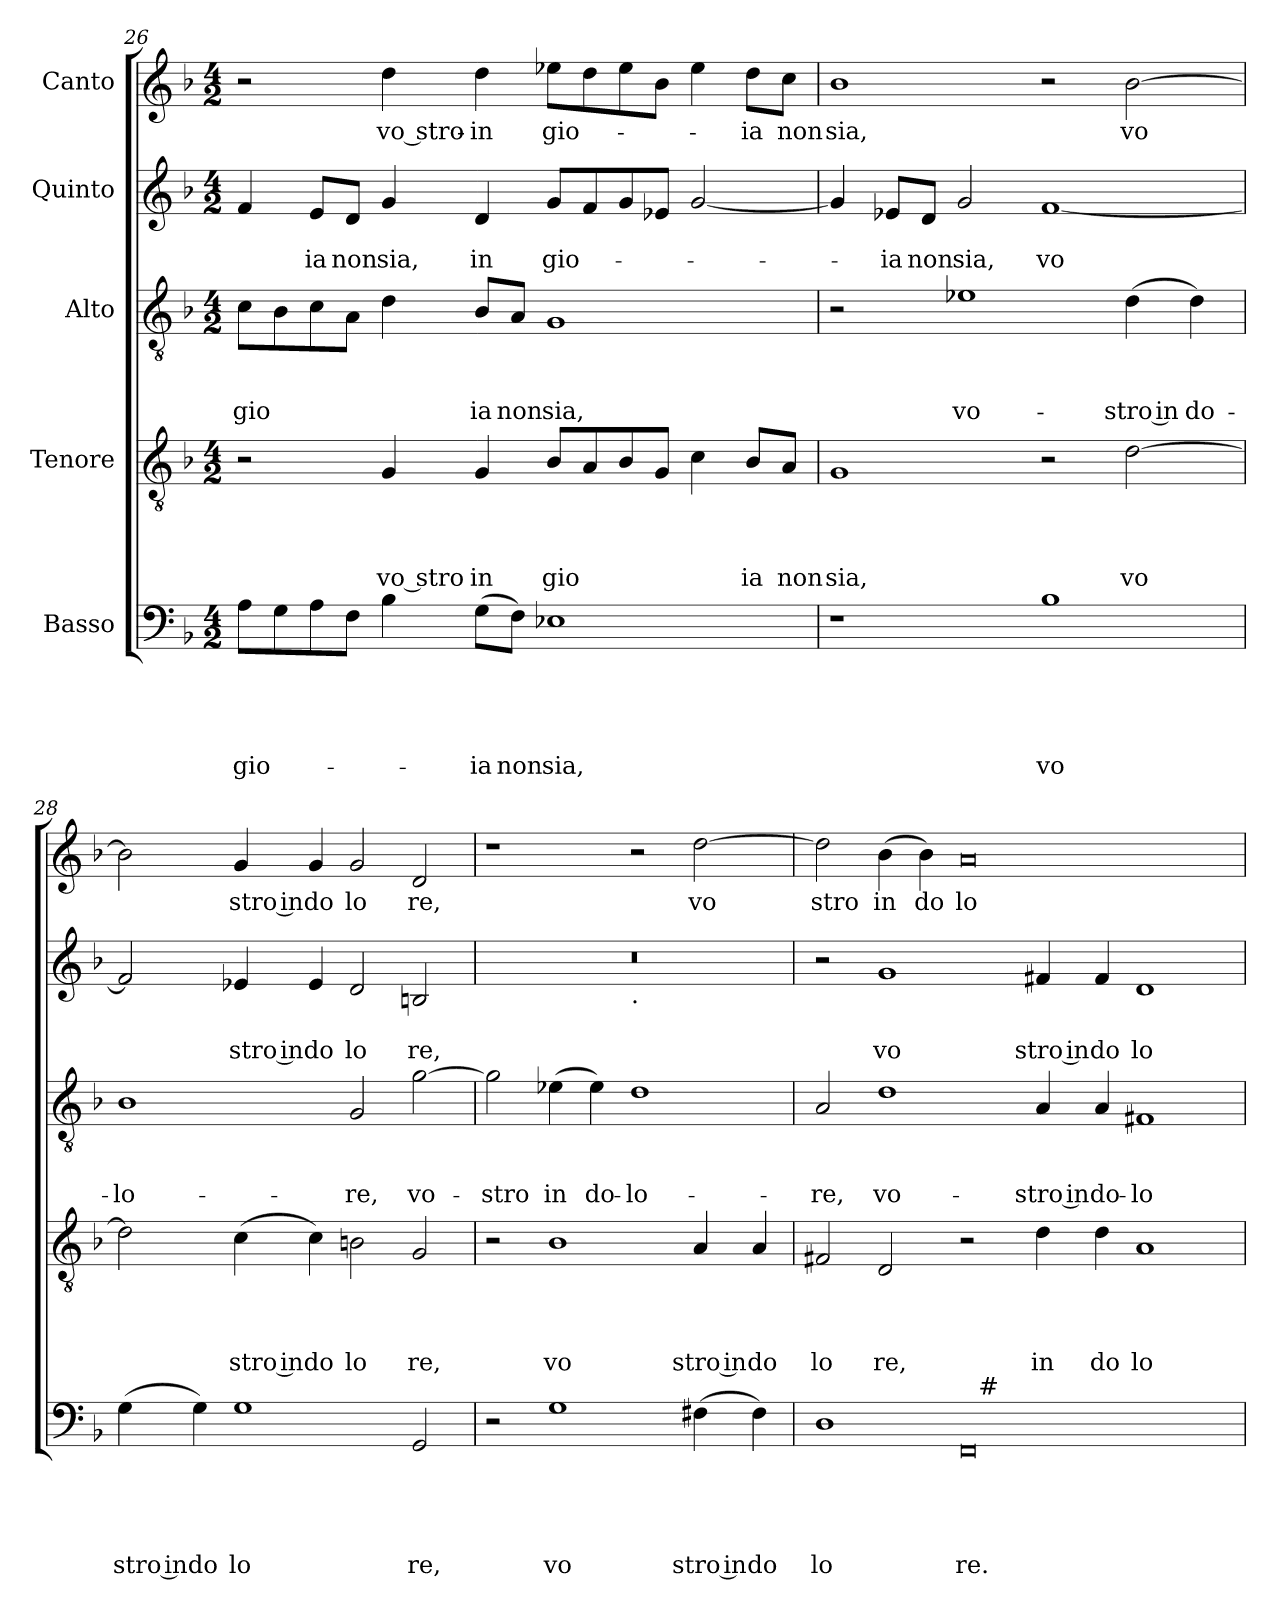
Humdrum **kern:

**kern	**text	**text	**text	**text	**text	**kern	**text	**text	**text	**text	**kern	**text	**text	**text	**kern	**text	**text	**kern	**text
*part5	*part5	*part5	*part5	*part5	*part5	*part4	*part4	*part4	*part4	*part4	*part3	*part3	*part3	*part3	*part2	*part2	*part2	*part1	*part1
*staff5	*staff5	*staff5	*staff5	*staff5	*staff5	*staff4	*staff4	*staff4	*staff4	*staff4	*staff3	*staff3	*staff3	*staff3	*staff2	*staff2	*staff2	*staff1	*staff1
*I"Basso	*	*	*	*	*	*I"Tenore	*	*	*	*	*I"Alto	*	*	*	*I"Quinto	*	*	*I"Canto	*
*clefF4	*	*	*	*	*	*clefGv2	*	*	*	*	*clefGv2	*	*	*	*clefG2	*	*	*clefG2	*
*ITrd-3c-5	*	*	*	*	*	*ITrd-3c-5	*	*	*	*	*ITrd-3c-5	*	*	*	*ITrd-3c-5	*	*	*	*
*k[b-e-]	*	*	*	*	*	*k[b-e-]	*	*	*	*	*k[b-e-]	*	*	*	*k[b-e-]	*	*	*k[b-]	*
*B-:	*	*	*	*	*	*B-:	*	*	*	*	*B-:	*	*	*	*B-:	*	*	*F:	*
*M4/2	*	*	*	*	*	*M4/2	*	*	*	*	*M4/2	*	*	*	*M4/2	*	*	*M4/2	*
=26	=26	=26	=26	=26	=26	=26	=26	=26	=26	=26	=26	=26	=26	=26	=26	=26	=26	=26	=26
!	!	!	!	!	!LO:LY:b	!	!	!	!	!	!	!	!	!LO:LY:b	!	!	!	!	!
8d\L	.	.	.	.	gio-	2r	.	.	.	.	8f\L	.	.	gio	4b-/	.	.	2r	.
8c\	.	.	.	.	.	.	.	.	.	.	8e-\	.	.	.	.	.	.	.	.
!	!	!	!	!	!	!	!	!	!	!	!	!	!	!	!	!	!LO:LY:b	!	!
8d\	.	.	.	.	.	.	.	.	.	.	8f\	.	.	.	8a/L	.	-ia	.	.
!	!	!	!	!	!	!	!	!	!	!	!	!	!	!	!	!	!LO:LY:b	!	!
8B-\J	.	.	.	.	.	.	.	.	.	.	8d\J	.	.	.	8g/J	.	non	.	.
!	!	!	!	!	!	!	!	!	!	!LO:LY:b	!	!	!	!	!	!	!LO:LY:b	!	!LO:LY:b
4e-\	.	.	.	.	.	4c/	.	.	.	vo stro	4g\	.	.	.	4cc/	.	sia,	4dd\	vo stro-
!	!	!	!	!	!LO:LY:b	!	!	!	!	!LO:LY:b	!	!	!	!LO:LY:b	!	!	!LO:LY:b	!	!LO:LY:b
(>8c\L	.	.	.	.	-ia	4c/	.	.	.	in	8e-/L	.	.	ia	4g/	.	in	4dd\	-in
!	!	!	!	!	!LO:LY:b	!	!	!	!	!	!	!	!	!LO:LY:b	!	!	!	!	!
8B-\J)	.	.	.	.	non	.	.	.	.	.	8d/J	.	.	non	.	.	.	.	.
!	!	!	!	!	!LO:LY:b	!	!	!	!	!LO:LY:b	!	!	!	!LO:LY:b	!	!	!LO:LY:b	!	!LO:LY:b
1A-X	.	.	.	.	sia,	8e-/L	.	.	.	gio	1c	.	.	sia,	8cc/L	.	gio-	8ee-X\L	gio-
.	.	.	.	.	.	8d/	.	.	.	.	.	.	.	.	8b-/	.	.	8dd\	.
.	.	.	.	.	.	8e-/	.	.	.	.	.	.	.	.	8cc/	.	.	8ee-\	.
.	.	.	.	.	.	8c/J	.	.	.	.	.	.	.	.	8a-X/J	.	.	8b-\J	.
.	.	.	.	.	.	4f\	.	.	.	.	.	.	.	.	[<2cc/	.	.	4ee-\	.
!	!	!	!	!	!	!	!	!	!	!LO:LY:b	!	!	!	!	!	!	!	!	!LO:LY:b
.	.	.	.	.	.	8e-/L	.	.	.	ia	.	.	.	.	.	.	.	8dd\L	-ia
!	!	!	!	!	!	!	!	!	!	!LO:LY:b	!	!	!	!	!	!	!	!	!LO:LY:b
.	.	.	.	.	.	8d/J	.	.	.	non	.	.	.	.	.	.	.	8cc>\J	non
!!LO:LB:g=z
=27	=27	=27	=27	=27	=27	=27	=27	=27	=27	=27	=27	=27	=27	=27	=27	=27	=27	=27	=27
!	!	!	!	!	!	!	!	!	!	!LO:LY:b	!	!	!	!	!	!	!	!	!LO:LY:b
1r	.	.	.	.	.	1c	.	.	.	sia,	2r	.	.	.	4cc/]	.	.	1b-	sia,
!	!	!	!	!	!	!	!	!	!	!	!	!	!	!	!	!	!LO:LY:b	!	!
.	.	.	.	.	.	.	.	.	.	.	.	.	.	.	8a-X/L	.	-ia	.	.
!	!	!	!	!	!	!	!	!	!	!	!	!	!	!	!	!	!LO:LY:b	!	!
.	.	.	.	.	.	.	.	.	.	.	.	.	.	.	8g/J	.	non	.	.
!	!	!	!	!	!	!	!	!	!	!	!	!	!	!LO:LY:b	!	!	!LO:LY:b	!	!
.	.	.	.	.	.	.	.	.	.	.	1a-X	.	.	vo-	2cc/	.	sia,	.	.
!	!	!	!	!	!LO:LY:b	!	!	!	!	!	!	!	!	!	!	!	!LO:LY:b	!	!
1e-	.	.	.	.	vo	2r	.	.	.	.	.	.	.	.	[<1b-	.	vo	2r	.
!	!	!	!	!	!	!	!	!	!	!LO:LY:b	!	!	!	!LO:LY:b:rj	!	!	!	!	!LO:LY:b
.	.	.	.	.	.	[>2g\	.	.	.	vo	(<4g\	.	.	-stro in	.	.	.	[>2b-\	vo
!	!	!	!	!	!	!	!	!	!	!	!	!	!	!LO:LY:b	!	!	!	!	!
.	.	.	.	.	.	.	.	.	.	.	4g\)	.	.	do-	.	.	.	.	.
=28	=28	=28	=28	=28	=28	=28	=28	=28	=28	=28	=28	=28	=28	=28	=28	=28	=28	=28	=28
!	!	!	!	!	!LO:LY:b:rj	!	!	!	!	!	!	!	!	!LO:LY:b	!	!	!	!	!
(<4c\	.	.	.	.	stro in	2g\]	.	.	.	.	1e-	.	.	-lo-	2b-/]	.	.	2b-\]	.
!	!	!	!	!	!LO:LY:b	!	!	!	!	!	!	!	!	!	!	!	!	!	!
4c\)	.	.	.	.	do	.	.	.	.	.	.	.	.	.	.	.	.	.	.
!	!	!	!	!	!LO:LY:b	!	!	!	!	!LO:LY:b:rj	!	!	!	!	!	!	!LO:LY:b:rj	!	!LO:LY:b:rj
1c	.	.	.	.	lo	(<4f\	.	.	.	stro in	.	.	.	.	4a-X/	.	stro in	4g/	stro in
!	!	!	!	!	!	!	!	!	!	!LO:LY:b	!	!	!	!	!	!	!LO:LY:b	!	!LO:LY:b
.	.	.	.	.	.	4f\)	.	.	.	do	.	.	.	.	4a-/	.	do	4g/	do
!	!	!	!	!	!	!	!	!	!	!LO:LY:b	!	!	!	!LO:LY:b	!	!	!LO:LY:b	!	!LO:LY:b
.	.	.	.	.	.	2en\	.	.	.	lo	2c/	.	.	-re,	2g/	.	lo	2g/	lo
!	!	!	!	!	!LO:LY:b	!	!	!	!	!LO:LY:b	!	!	!	!LO:LY:b	!	!	!LO:LY:b	!	!LO:LY:b
2C/	.	.	.	.	re,	2c/	.	.	.	re,	[>2cc\	.	.	vo-	2en/	.	re,	2d/	re,
=29	=29	=29	=29	=29	=29	=29	=29	=29	=29	=29	=29	=29	=29	=29	=29	=29	=29	=29	=29
!	!	!	!	!	!	!	!	!	!	!	!	!	!	!LO:LY:b	!	!	!	!	!
*	*	*	*	*	*	*	*	*	*	*	*	*	*	*	*^	*	*	*	*
2r	.	.	.	.	.	2r	.	.	.	.	2cc\]	.	.	-stro	0r	1ryy	.	.	1r	.
!	!	!	!	!	!LO:LY:b	!	!	!	!	!LO:LY:b	!	!	!	!LO:LY:b	!	!	!	!	!	!
1c	.	.	.	.	vo	1e-	.	.	.	vo	(<4a-X\	.	.	in	.	.	.	.	.	.
!	!	!	!	!	!	!	!	!	!	!	!	!	!	!LO:LY:b	!	!	!	!	!	!
.	.	.	.	.	.	.	.	.	.	.	4a-\)	.	.	do-	.	.	.	.	.	.
!	!	!	!	!	!	!	!	!	!	!	!	!	!	!	!	!LO:TX:b:t=.	!	!	!	!
!	!	!	!	!	!	!	!	!	!	!	!	!	!	!LO:LY:b	!	!	!	!	!	!
.	.	.	.	.	.	.	.	.	.	.	1g	.	.	-lo-	.	1ryy	.	.	2r	.
!	!	!	!	!	!LO:LY:b:rj	!	!	!	!	!LO:LY:b:rj	!	!	!	!	!	!	!	!	!	!LO:LY:b
(<4Bn\	.	.	.	.	stro in	4d/	.	.	.	stro in	.	.	.	.	.	.	.	.	[>2dd\	vo
!	!	!	!	!	!LO:LY:b	!	!	!	!	!LO:LY:b	!	!	!	!	!	!	!	!	!	!
4B\)	.	.	.	.	do	4d/	.	.	.	do	.	.	.	.	.	.	.	.	.	.
=30	=30	=30	=30	=30	=30	=30	=30	=30	=30	=30	=30	=30	=30	=30	=30	=30	=30	=30	=30	=30
!	!	!	!	!	!LO:LY:b	!	!	!	!	!LO:LY:b	!	!	!	!LO:LY:b	!	!	!	!	!	!LO:LY:b
*^	*	*	*	*	*	*	*	*	*	*	*	*	*	*	*v	*v	*	*	*	*
1G	1ryy	.	.	.	.	lo	2Bn/	.	.	.	lo	2d/	.	.	-re,	2r	.	.	2dd>\]	stro
!	!	!	!	!	!	!	!	!	!	!	!LO:LY:b	!	!	!	!LO:LY:b	!	!	!LO:LY:b	!	!LO:LY:b
.	.	.	.	.	.	.	2G/	.	.	.	re,	1g	.	.	vo-	1cc	.	vo	(<4b-\	in
!	!	!	!	!	!	!	!	!	!	!	!	!	!	!	!	!	!	!	!	!LO:LY:b
.	.	.	.	.	.	.	.	.	.	.	.	.	.	.	.	.	.	.	4b-\)	do
!	!	!	!	!	!	!LO:LY:b	!	!	!	!	!	!	!	!	!	!	!	!	!	!LO:LY:b
0BB-	16ryy	.	.	.	.	re.	2r	.	.	.	.	.	.	.	.	.	.	.	0a	lo
!	!LO:TX:a:t=#	!	!	!	!	!	!	!	!	!	!	!	!	!	!	!	!	!	!	!
.	1ryy	.	.	.	.	.	.	.	.	.	.	.	.	.	.	.	.	.	.	.
!	!	!	!	!	!	!	!	!	!	!	!LO:LY:b	!	!	!	!LO:LY:b:rj	!	!	!LO:LY:b:rj	!	!
.	.	.	.	.	.	.	4g\	.	.	.	in	4d/	.	.	-stro in	4bn/	.	stro in	.	.
!	!	!	!	!	!	!	!	!	!	!	!LO:LY:b	!	!	!	!LO:LY:b	!	!	!LO:LY:b	!	!
.	.	.	.	.	.	.	4g\	.	.	.	do	4d/	.	.	do-	4b/	.	do	.	.
!	!	!	!	!	!	!	!	!	!	!	!LO:LY:b	!	!	!	!LO:LY:b	!	!	!LO:LY:b	!	!
.	.	.	.	.	.	.	1d	.	.	.	lo	1Bn	.	.	-lo-	1g	.	lo	.	.
.	2...ryy	.	.	.	.	.	.	.	.	.	.	.	.	.	.	.	.	.	.	.
*v	*v	*	*	*	*	*	*	*	*	*	*	*	*	*	*	*	*	*	*	*
=	=	=	=	=	=	=	=	=	=	=	=	=	=	=	=	=	=	=	=
*-	*-	*-	*-	*-	*-	*-	*-	*-	*-	*-	*-	*-	*-	*-	*-	*-	*-	*-	*-
